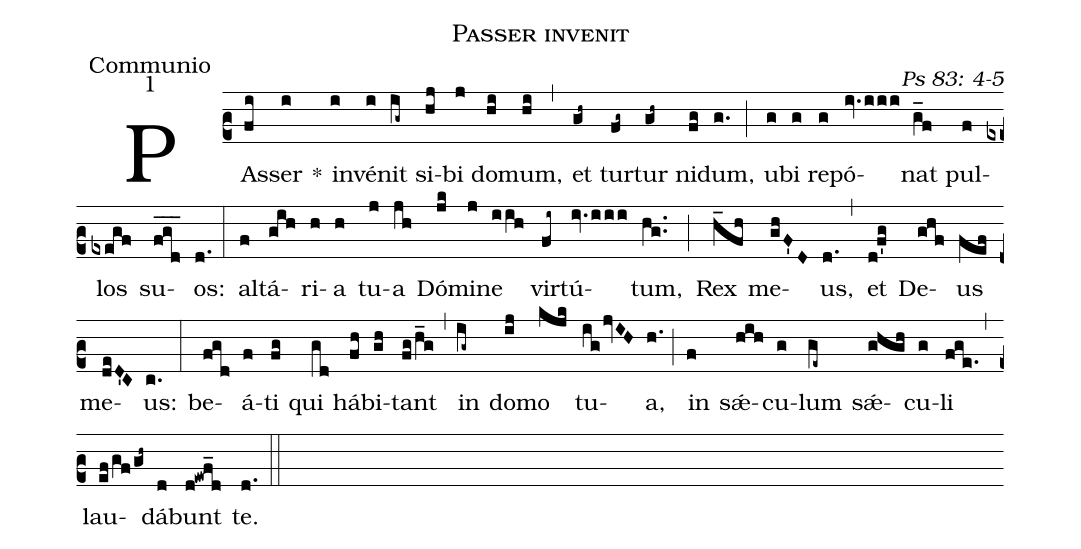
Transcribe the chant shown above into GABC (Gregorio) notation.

name: Passer invenit;
office-part: Communio;
mode: 1;
commentary: Ps 83: 4-5;
%%
(c2) PAs(fi)ser(i) *() in(i)vé(i)nit(ig~) si(hj)bi(j) do(hi)mum,(hi) (,) et(gh~) tur(fg~)tur(gh~) ni(fg)dum,(g.) (;) u(g)bi(g) re(g)pó(iv.iii)nat(g_f) pul(f)los(exegf) su(f_g_d_)os:(d.) (:)
al(f)tá(gih)ri(h)a(h) tu(j)a(jh) Dó(jk)mi(j)ne(iih) vir(fi~)tú(iv.iii)tum,(hg..) (;) Rex(h_fh) me(ghF'D)us,(d.) (,) et(d!f'g) De(ghf)us(fef) me(deD'C)us:(c.) (:)
be(fgd)á(f)ti(fg) qui(gd) há(fh)bi(gh)tant(fg/h_g) (,) in(ig~) do(ij)mo(kjk) tu(ig/jvIH)a,(h.) (;) in(f) sǽ(hih)cu(g)lum(ge~) sǽ(ghgh)cu(g)li(fge.) (,) lau(ef/gf/gh~)dá(d)bunt(d!ewf_d) te.(d.) (::)
